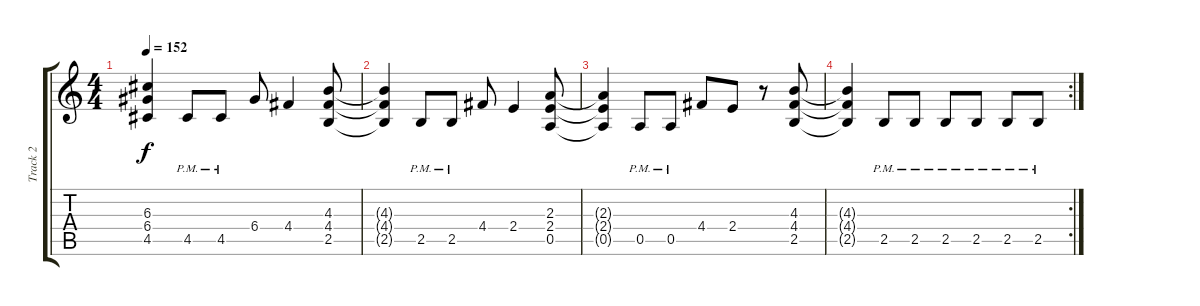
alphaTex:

\track ("Track 2" "Track 2") {instrument distortionguitar}
\staff {score tabs}
\tuning (E4 B3 G3 D3 A2 E2) {hide}
\ts (4 4)
\tempo 152
\clef g2
\ks c
(6.3 6.4 4.5).4{dy f} 4.5{pm}.8 4.5{pm}.8 6.4.8 4.4.4 (4.3 4.4 2.5).8 |
(4.3{t} 4.4{t} 2.5{t}).4 2.5{pm}.8 2.5{pm}.8 4.4.8 2.4.4 (2.3 2.4 0.5).8 |
(2.3{t} 2.4{t} 0.5{t}).4 0.5{pm}.8 0.5{pm}.8 4.4.8 2.4.8 r.8 (4.3 4.4 2.5).8 |
\rc 2
(4.3{t} 4.4{t} 2.5{t}).4 2.5{pm}.8 2.5{pm}.8 2.5{pm}.8 2.5{pm}.8 2.5{pm}.8 2.5{pm}.8
